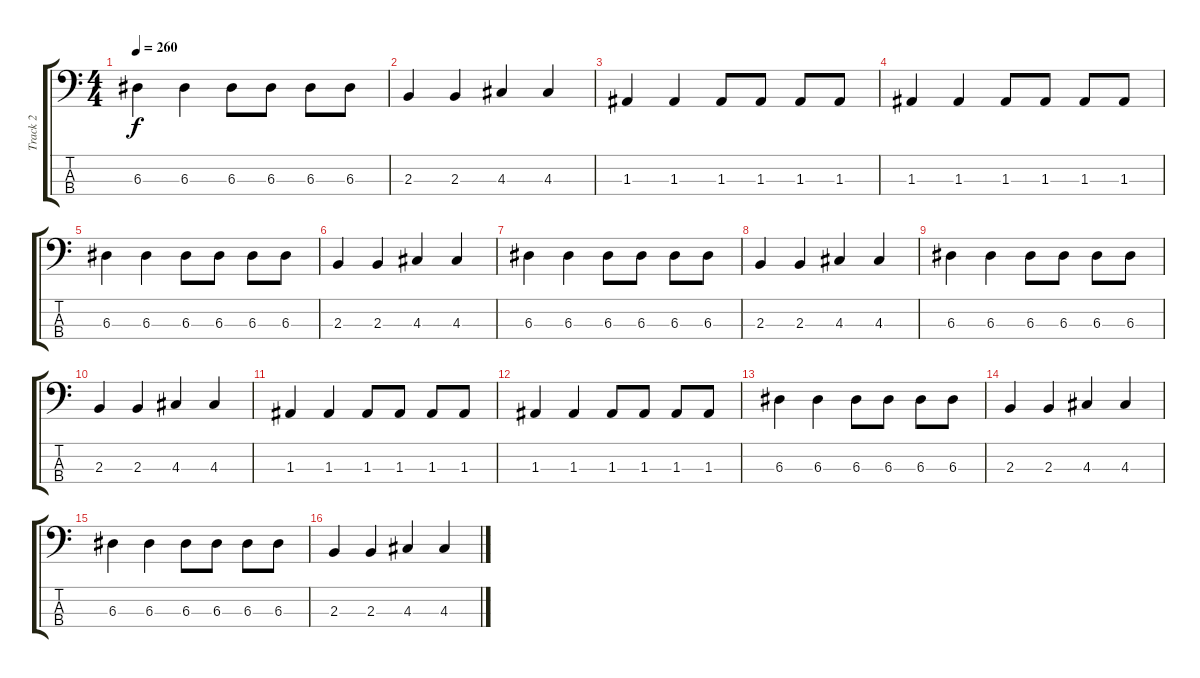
\track ("Track 2" "Track 2") {instrument electricbassfinger}
\staff {score tabs}
\tuning (G2 D2 A1 E1) {hide}
\ts (4 4)
\tempo 260
\clef f4
\ks c
6.3.4{dy f} 6.3.4 6.3.8 6.3.8 6.3.8 6.3.8 |
2.3.4 2.3.4 4.3.4 4.3.4 |
1.3.4 1.3.4 1.3.8 1.3.8 1.3.8 1.3.8 |
1.3.4 1.3.4 1.3.8 1.3.8 1.3.8 1.3.8 |
6.3.4 6.3.4 6.3.8 6.3.8 6.3.8 6.3.8 |
2.3.4 2.3.4 4.3.4 4.3.4 |
6.3.4 6.3.4 6.3.8 6.3.8 6.3.8 6.3.8 |
2.3.4 2.3.4 4.3.4 4.3.4 |
6.3.4 6.3.4 6.3.8 6.3.8 6.3.8 6.3.8 |
2.3.4 2.3.4 4.3.4 4.3.4 |
1.3.4 1.3.4 1.3.8 1.3.8 1.3.8 1.3.8 |
1.3.4 1.3.4 1.3.8 1.3.8 1.3.8 1.3.8 |
6.3.4 6.3.4 6.3.8 6.3.8 6.3.8 6.3.8 |
2.3.4 2.3.4 4.3.4 4.3.4 |
6.3.4 6.3.4 6.3.8 6.3.8 6.3.8 6.3.8 |
2.3.4 2.3.4 4.3.4 4.3.4
